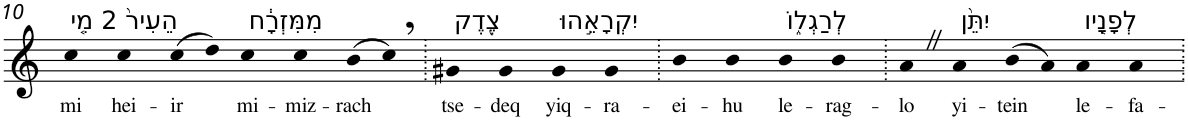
**kern	**text
*part1	*part1
*staff1	*staff1
*I"Piano	*
*I'Pno	*
!!LO:PB:g=z
*clefG2	*
*k[]	*
=10	=10
!LO:TX:a:t=2 מִ֤י	!
!	!LO:LY:b
4cc	mi
!LO:TX:a:t=הֵעִיר֙	!
!	!LO:LY:b
4cc	hei-
!	!LO:LY:b
(8cc	-ir
8dd)	.
!LO:TX:a:t=מִמִּזְרָ֔ח	!
!	!LO:LY:b
4cc	mi-
!	!LO:LY:b
4cc	-miz-
!	!LO:LY:b
(8b	-rach
8cc,)	.
=11.	=11.
!LO:TX:a:t=צֶ֖דֶק	!
!	!LO:LY:b
4g#X	tse-
!	!LO:LY:b
4g#	-deq
!LO:TX:a:t=יִקְרָאֵ֣הוּ	!
!	!LO:LY:b
4g#	yiq-
!	!LO:LY:b
4g#	-ra-
=12.	=12.
!	!LO:LY:b
4b	-ei-
!	!LO:LY:b
4b	-hu
!LO:TX:a:t=לְרַגְל֑וֹ	!
!	!LO:LY:b
4b	le-
!	!LO:LY:b
4b	-rag-
=13.	=13.
!	!LO:LY:b
4aZ	-lo
!LO:TX:a:t=יִתֵּ֨ן	!
!	!LO:LY:b
4a	yi-
!	!LO:LY:b
(8b	-tein
8a)	.
!LO:TX:a:t=לְפָנָ֤יו	!
!	!LO:LY:b
4a	le-
!	!LO:LY:b
4a	-fa-
=.	=.
*-	*-
